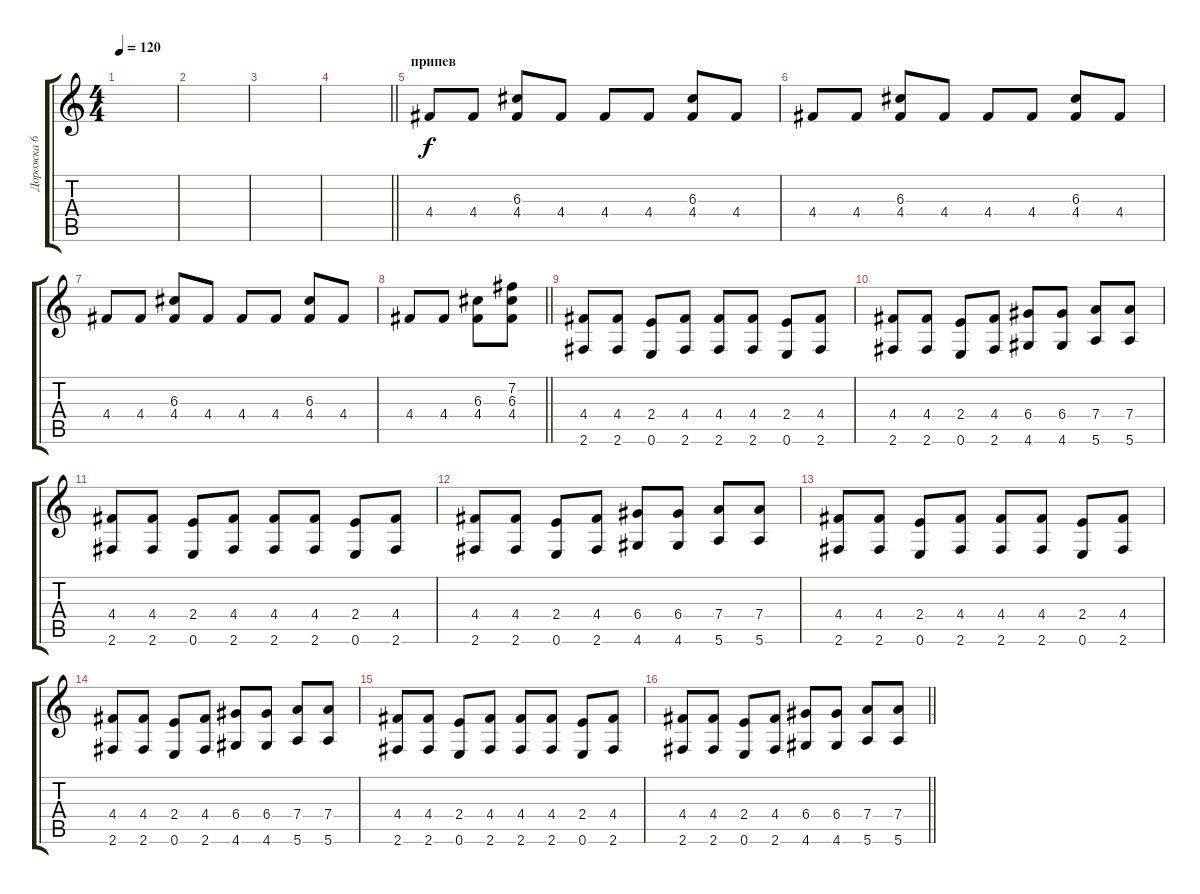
\track ("Дорожка 6" "Дорожка 6") {instrument acousticguitarsteel}
\staff {score tabs}
\tuning (E4 B3 G3 D3 A2 E2) {hide}
\ts (4 4)
\tempo 120
\clef g2
\ks c
|
|
|
\barLineRight lightlight
|
\section ("" "припев")
4.4.8 4.4.8 (6.3 4.4).8 4.4.8 4.4.8 4.4.8 (6.3 4.4).8 4.4.8 |
4.4.8 4.4.8 (6.3 4.4).8 4.4.8 4.4.8 4.4.8 (6.3 4.4).8 4.4.8 |
4.4.8 4.4.8 (6.3 4.4).8 4.4.8 4.4.8 4.4.8 (6.3 4.4).8 4.4.8 |
\barLineRight lightlight
4.4.8 4.4.8 (6.3 4.4).8 (7.2 6.3 4.4).8 |
(4.4 2.6).8 (4.4 2.6).8 (2.4 0.6).8 (4.4 2.6).8 (4.4 2.6).8 (4.4 2.6).8 (2.4 0.6).8 (4.4 2.6).8 |
(4.4 2.6).8 (4.4 2.6).8 (2.4 0.6).8 (4.4 2.6).8 (6.4 4.6).8 (6.4 4.6).8 (7.4 5.6).8 (7.4 5.6).8 |
(4.4 2.6).8 (4.4 2.6).8 (2.4 0.6).8 (4.4 2.6).8 (4.4 2.6).8 (4.4 2.6).8 (2.4 0.6).8 (4.4 2.6).8 |
(4.4 2.6).8 (4.4 2.6).8 (2.4 0.6).8 (4.4 2.6).8 (6.4 4.6).8 (6.4 4.6).8 (7.4 5.6).8 (7.4 5.6).8 |
(4.4 2.6).8 (4.4 2.6).8 (2.4 0.6).8 (4.4 2.6).8 (4.4 2.6).8 (4.4 2.6).8 (2.4 0.6).8 (4.4 2.6).8 |
(4.4 2.6).8 (4.4 2.6).8 (2.4 0.6).8 (4.4 2.6).8 (6.4 4.6).8 (6.4 4.6).8 (7.4 5.6).8 (7.4 5.6).8 |
(4.4 2.6).8 (4.4 2.6).8 (2.4 0.6).8 (4.4 2.6).8 (4.4 2.6).8 (4.4 2.6).8 (2.4 0.6).8 (4.4 2.6).8 |
\barLineRight lightlight
(4.4 2.6).8 (4.4 2.6).8 (2.4 0.6).8 (4.4 2.6).8 (6.4 4.6).8 (6.4 4.6).8 (7.4 5.6).8 (7.4 5.6).8
